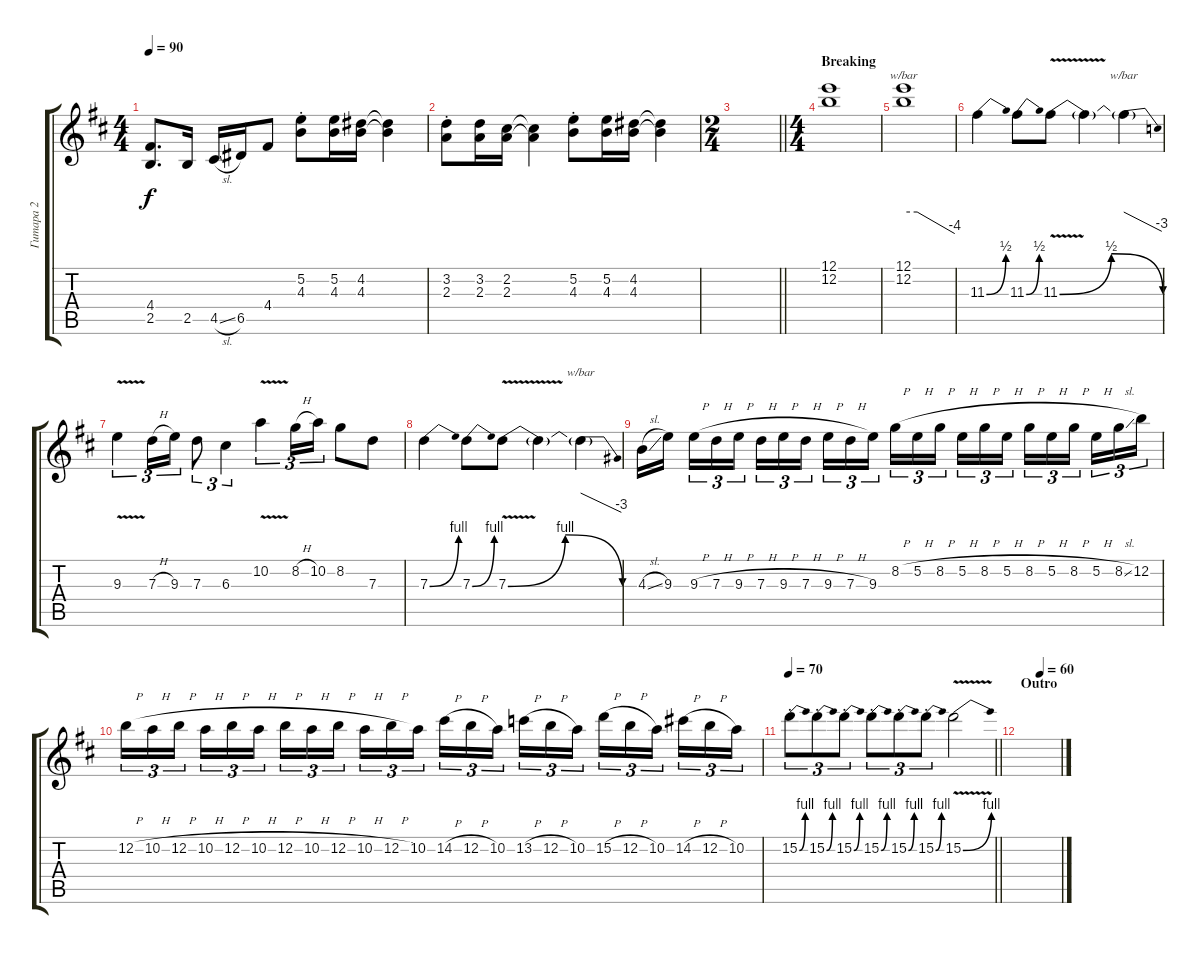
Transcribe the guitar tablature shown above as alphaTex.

\track ("Гитара 2" "Гитара 2") {instrument distortionguitar}
\staff {score tabs}
\tuning (E4 B3 G3 D3 A2 E2) {hide}
\ts (4 4)
\tempo 90
\clef g2
\ks bminor
(4.4 2.5).8{d dy f} 2.5.16 4.5{sl}.16 6.5.16 4.4.8 (5.2{st} 4.3{st}).8 (5.2 4.3).16 (4.2 4.3).16 (4.2{t} 4.3{t}).4 |
(3.2{st} 2.3{st}).8 (3.2 2.3).16 (2.2 2.3).16 (2.2{t} 2.3{t}).4 (5.2{st} 4.3{st}).8 (5.2 4.3).16 (4.2 4.3).16 (4.2{t} 4.3{t}).4 |
\ts (2 4)
\barLineRight lightlight
|
\ts (4 4)
\section ("" "Breaking")
(12.1 12.2).1 |
(12.1 12.2).1{tbe (custom default 0 0 16 0 60 -16)} |
11.3{be (bend 0 0 60 2)}.4 11.3{be (bend 0 0 60 2)}.8 11.3{be (bendrelease 0 0 15 2 39 2 60 0) v}.8 11.3{t}.4 11.3{t}.4{tbe (dive default 0 0 60 -12)} |
9.3{v}.4{tu (3 2)} 7.3{h}.16{tu (3 2)} 9.3.16{tu (3 2)} 7.3.8{tu (3 2)} 6.3.4{tu (3 2)} 10.2{v}.4{tu (3 2)} 8.2{h}.16{tu (3 2)} 10.2.16{tu (3 2)} 8.2.8 7.3.8 |
7.3{be (bend 0 0 60 4)}.4 7.3{be (bend 0 0 60 4)}.8 7.3{be (bendrelease 0 0 15 4 41 4 60 0) v}.8 7.3{t}.4 7.3{t}.4{tbe (dive default 0 0 60 -12)} |
4.3{sl}.16 9.3.16{beam splitsecondary} 9.3{h}.16{tu (3 2)} 7.3{h}.16{tu (3 2)} 9.3{h}.16{tu (3 2)} 7.3{h}.16{tu (3 2)} 9.3{h}.16{tu (3 2)} 7.3{h}.16{tu (3 2) beam splitsecondary} 9.3{h}.16{tu (3 2)} 7.3{h}.16{tu (3 2)} 9.3.16{tu (3 2)} 8.2{h}.16{tu (3 2)} 5.2{h}.16{tu (3 2)} 8.2{h}.16{tu (3 2) beam splitsecondary} 5.2{h}.16{tu (3 2)} 8.2{h}.16{tu (3 2)} 5.2{h}.16{tu (3 2)} 8.2{h}.16{tu (3 2)} 5.2{h}.16{tu (3 2)} 8.2{h}.16{tu (3 2) beam splitsecondary} 5.2{h}.16{tu (3 2)} 8.2{sl}.16{tu (3 2)} 12.2.16{tu (3 2)} |
12.2{h}.16{tu (3 2)} 10.2{h}.16{tu (3 2)} 12.2{h}.16{tu (3 2) beam splitsecondary} 10.2{h}.16{tu (3 2)} 12.2{h}.16{tu (3 2)} 10.2{h}.16{tu (3 2)} 12.2{h}.16{tu (3 2)} 10.2{h}.16{tu (3 2)} 12.2{h}.16{tu (3 2) beam splitsecondary} 10.2{h}.16{tu (3 2)} 12.2{h}.16{tu (3 2)} 10.2.16{tu (3 2)} 14.2{h}.16{tu (3 2)} 12.2{h}.16{tu (3 2)} 10.2.16{tu (3 2) beam splitsecondary} 13.2{h}.16{tu (3 2)} 12.2{h}.16{tu (3 2)} 10.2.16{tu (3 2)} 15.2{h}.16{tu (3 2)} 12.2{h}.16{tu (3 2)} 10.2.16{tu (3 2) beam splitsecondary} 14.2{h}.16{tu (3 2)} 12.2{h}.16{tu (3 2)} 10.2.16{tu (3 2)} |
\tempo 70
\barLineRight lightlight
15.2{be (bend 0 0 60 4) st}.8{tu (3 2)} 15.2{be (bend 0 0 60 4) st}.8{tu (3 2)} 15.2{be (bend 0 0 60 4) st}.8{tu (3 2)} 15.2{be (bend 0 0 60 4) st}.8{tu (3 2)} 15.2{be (bend 0 0 60 4) st}.8{tu (3 2)} 15.2{be (bend 0 0 60 4) st}.8{tu (3 2)} 15.2{be (bend 0 0 60 4) v}.2 |
\section ("" "Outro")
\tempo (60 0.5)
